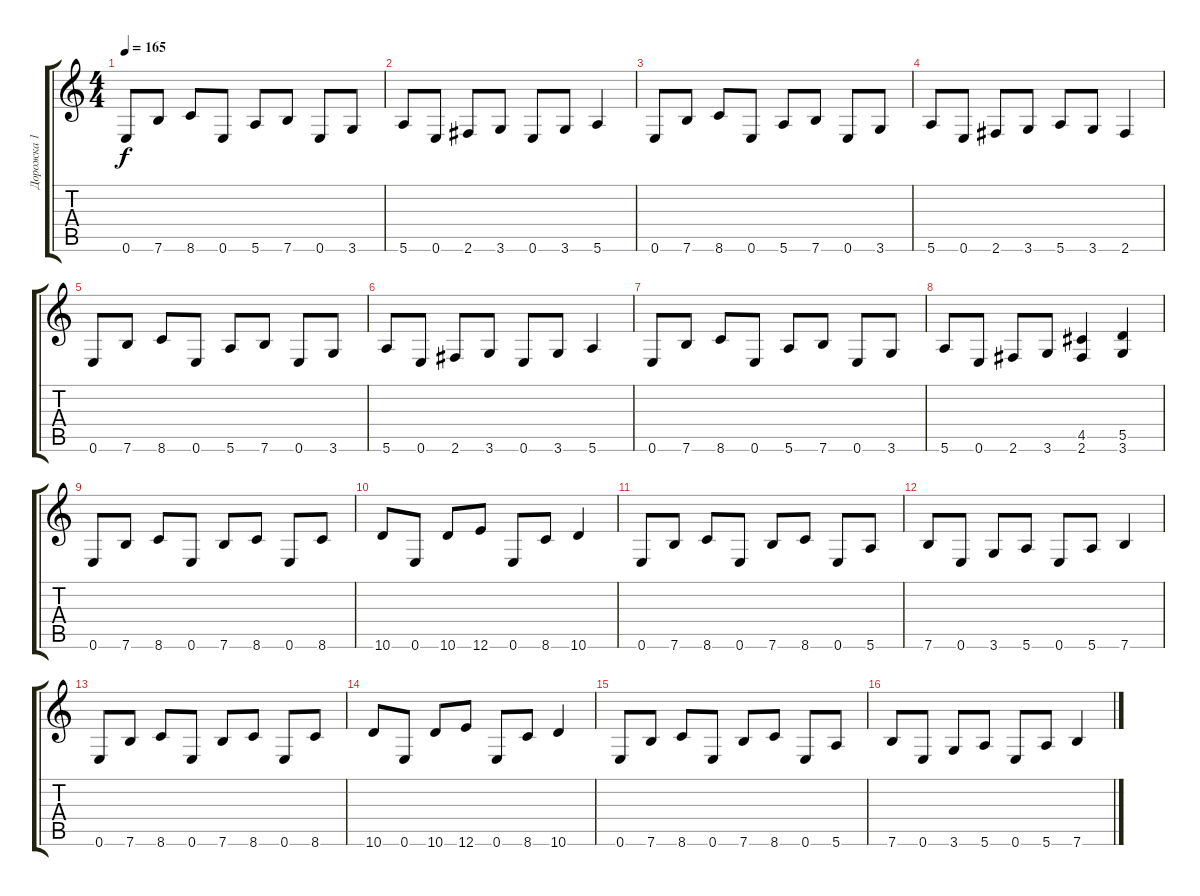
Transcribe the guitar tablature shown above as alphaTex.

\track ("Дорожка 1" "Дорожка 1") {instrument distortionguitar}
\staff {score tabs}
\tuning (E4 B3 G3 D3 A2 E2) {hide}
\ts (4 4)
\tempo 165
\clef g2
\ks c
0.6.8{dy f} 7.6.8 8.6.8 0.6.8 5.6.8 7.6.8 0.6.8 3.6.8 |
5.6.8 0.6.8 2.6.8 3.6.8 0.6.8 3.6.8 5.6.4 |
0.6.8 7.6.8 8.6.8 0.6.8 5.6.8 7.6.8 0.6.8 3.6.8 |
5.6.8 0.6.8 2.6.8 3.6.8 5.6.8 3.6.8 2.6.4 |
0.6.8 7.6.8 8.6.8 0.6.8 5.6.8 7.6.8 0.6.8 3.6.8 |
5.6.8 0.6.8 2.6.8 3.6.8 0.6.8 3.6.8 5.6.4 |
0.6.8 7.6.8 8.6.8 0.6.8 5.6.8 7.6.8 0.6.8 3.6.8 |
5.6.8 0.6.8 2.6.8 3.6.8 (4.5 2.6).4 (5.5 3.6).4 |
0.6.8 7.6.8 8.6.8 0.6.8 7.6.8 8.6.8 0.6.8 8.6.8 |
10.6.8 0.6.8 10.6.8 12.6.8 0.6.8 8.6.8 10.6.4 |
0.6.8 7.6.8 8.6.8 0.6.8 7.6.8 8.6.8 0.6.8 5.6.8 |
7.6.8 0.6.8 3.6.8 5.6.8 0.6.8 5.6.8 7.6.4 |
0.6.8 7.6.8 8.6.8 0.6.8 7.6.8 8.6.8 0.6.8 8.6.8 |
10.6.8 0.6.8 10.6.8 12.6.8 0.6.8 8.6.8 10.6.4 |
0.6.8 7.6.8 8.6.8 0.6.8 7.6.8 8.6.8 0.6.8 5.6.8 |
7.6.8 0.6.8 3.6.8 5.6.8 0.6.8 5.6.8 7.6.4
